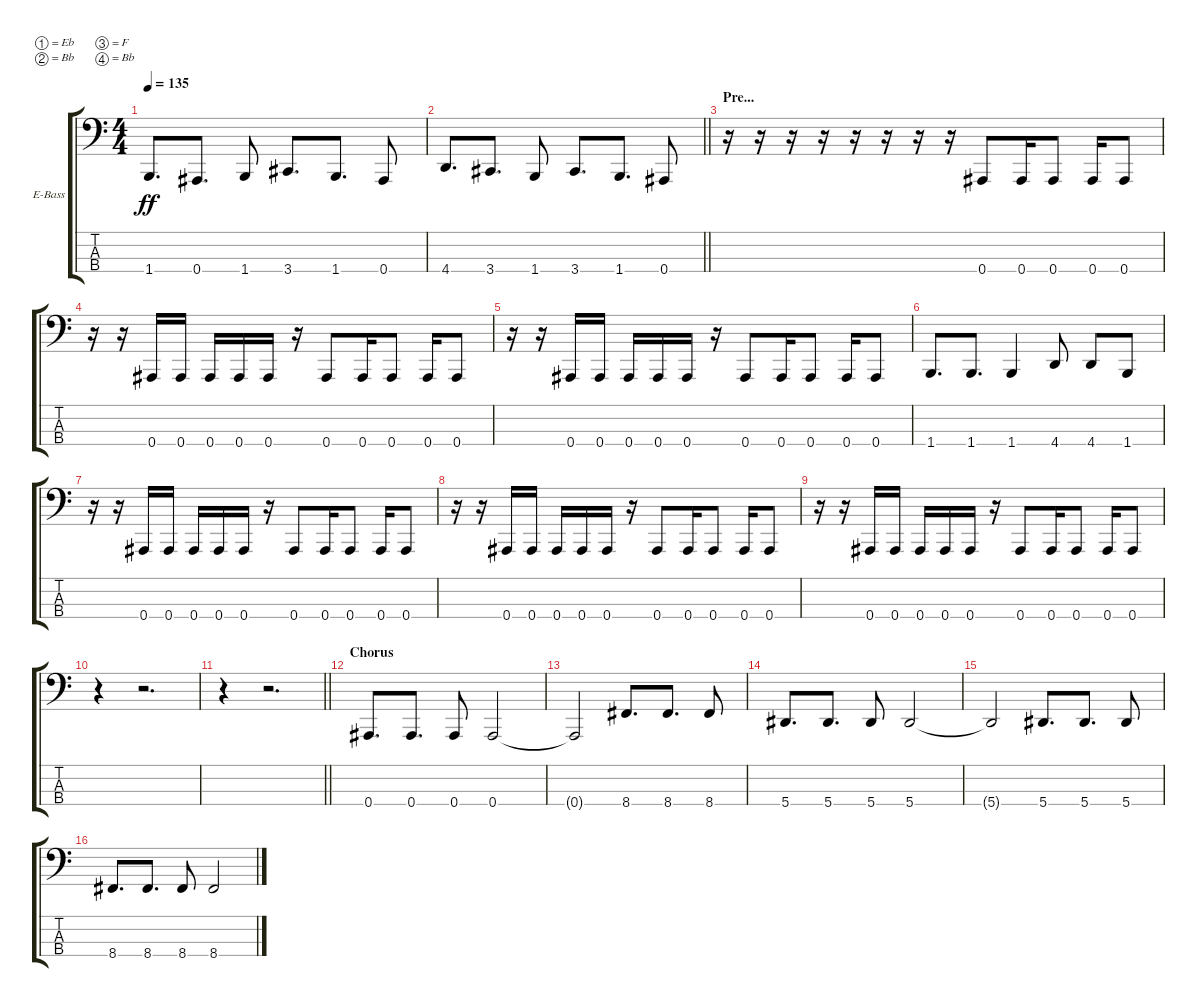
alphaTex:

\bracketExtendMode groupsimilarinstruments
\firstSystemTrackNameOrientation horizontal
\otherSystemsTrackNameOrientation horizontal
\track ("Bass" "E-Bass") {instrument electricbassfinger}
\staff {score tabs}
\tuning (Eb3 Bb0 F2 Bb0)
\ts (4 4)
\tempo 135
\clef f4
\ks c
1.4.8{d dy ff} 0.4.8{d} 1.4.8 3.4.8{d} 1.4.8{d} 0.4.8 |
\barLineRight lightlight
4.4.8{d} 3.4.8{d} 1.4.8 3.4.8{d} 1.4.8{d} 0.4.8 |
\section ("" "Pre...")
r.16 r.16 r.16 r.16 r.16 r.16 r.16 r.16 0.4.8 0.4.16 0.4.8 0.4.16 0.4.8 |
r.16 r.16 0.4.16 0.4.16 0.4.16 0.4.16 0.4.16 r.16 0.4.8 0.4.16 0.4.8 0.4.16 0.4.8 |
r.16 r.16 0.4.16 0.4.16 0.4.16 0.4.16 0.4.16 r.16 0.4.8 0.4.16 0.4.8 0.4.16 0.4.8 |
1.4.8{d} 1.4.8{d} 1.4.4 4.4.8 4.4.8 1.4.8 |
r.16 r.16 0.4.16 0.4.16 0.4.16 0.4.16 0.4.16 r.16 0.4.8 0.4.16 0.4.8 0.4.16 0.4.8 |
r.16 r.16 0.4.16 0.4.16 0.4.16 0.4.16 0.4.16 r.16 0.4.8 0.4.16 0.4.8 0.4.16 0.4.8 |
r.16 r.16 0.4.16 0.4.16 0.4.16 0.4.16 0.4.16 r.16 0.4.8 0.4.16 0.4.8 0.4.16 0.4.8 |
r.4 r.2{d} |
\barLineRight lightlight
r.4 r.2{d} |
\section ("" "Chorus")
0.4.8{d} 0.4.8{d} 0.4.8 0.4.2 |
0.4{t}.2 8.4.8{d} 8.4.8{d} 8.4.8 |
5.4.8{d} 5.4.8{d} 5.4.8 5.4.2 |
5.4{t}.2 5.4.8{d} 5.4.8{d} 5.4.8 |
8.4.8{d} 8.4.8{d} 8.4.8 8.4.2
